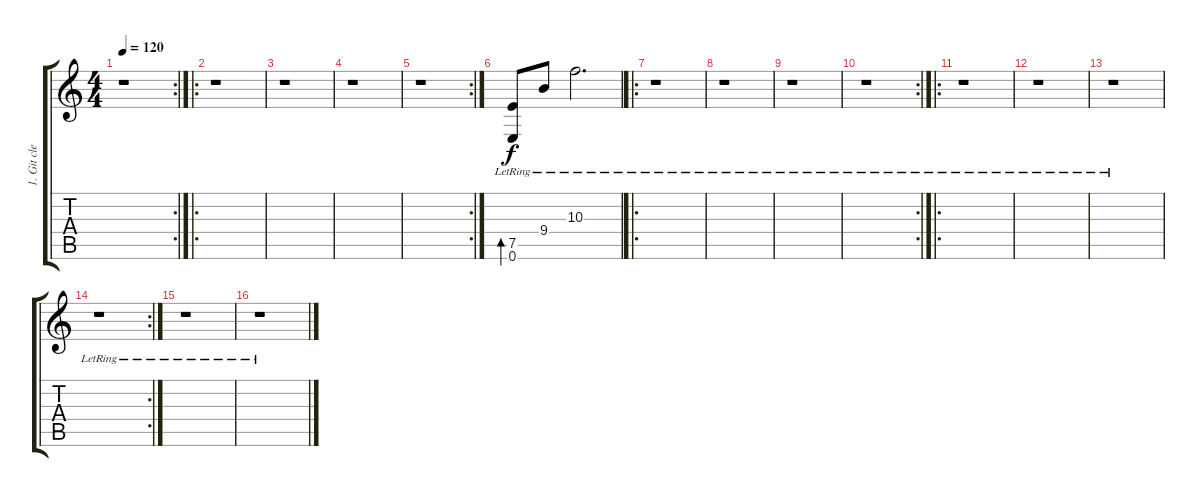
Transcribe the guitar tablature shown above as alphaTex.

\track ("1. Git clean" "1. Git cle") {instrument acousticguitarnylon}
\staff {score tabs}
\tuning (E4 B3 G3 D3 A2 E2) {hide}
\rc 2
\ts (4 4)
\tempo 120
\clef g2
\ks c
r.1{dy f} |
\ro
r.1 |
r.1 |
r.1 |
\rc 2
r.1 |
(7.5{lr} 0.6{lr}).8{bd 30} 9.4{lr}.8 10.3{lr}.2{d} |
\ro
r.1 |
r.1 |
r.1 |
\rc 2
r.1 |
\ro
r.1 |
r.1 |
r.1 |
\rc 2
r.1 |
r.1 |
r.1
